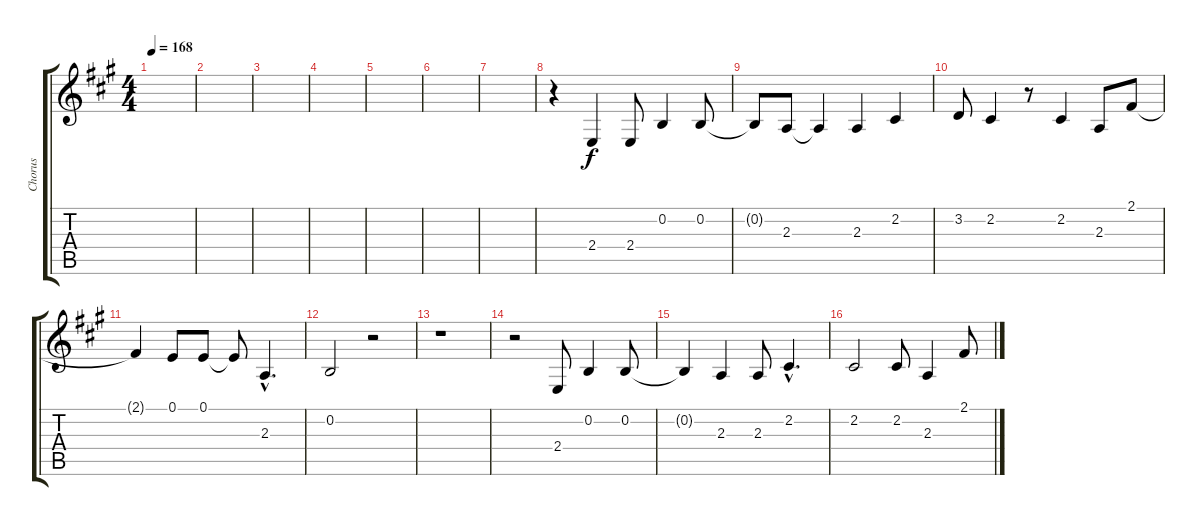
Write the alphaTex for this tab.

\track ("Chorus" "Chorus") {instrument synthbrass1}
\staff {score tabs}
\tuning (E4 B3 G3 D3 A2 E2) {hide}
\ts (4 4)
\tempo 168
\clef g2
\ks a
|
|
|
|
|
|
|
r.4 2.4.4{lyrics (0 "") lyrics (1 "") lyrics (2 "") lyrics (3 "") lyrics (4 "")} 2.4.8 0.2.4 0.2.8 |
0.2{t}.8 2.3.8 2.3{t}.4 2.3.4 2.2.4 |
3.2.8 2.2.4 r.8 2.2.4 2.3.8 2.1.8 |
2.1{t}.4 0.1.8 0.1.8 0.1{t}.8 2.3{hac}.4{d} |
0.2.2 r.2 |
r.1 |
r.2 2.4.8 0.2.4 0.2.8 |
0.2{t}.4 2.3.4 2.3.8 2.2{hac}.4{d} |
2.2.2 2.2.8 2.3.4 2.1.8
